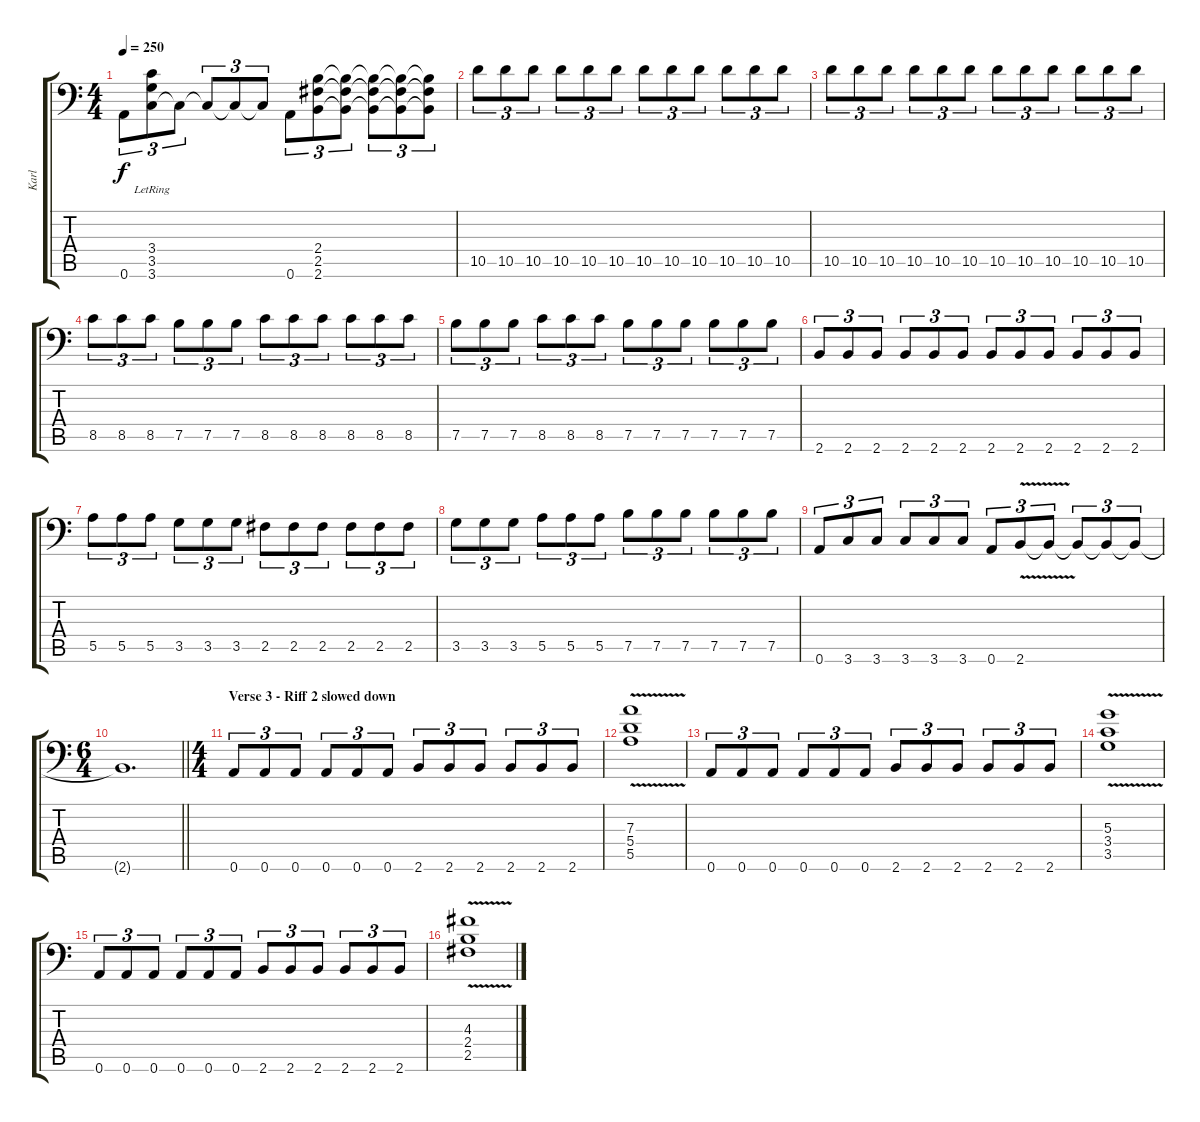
\track ("Karl" "Karl") {instrument distortionguitar}
\staff {score tabs}
\tuning (B3 Gb3 D3 A2 E2 A1) {hide}
\ts (4 4)
\tempo 250
\clef f4
\ks c
0.6.8{tu (3 2) dy f} (3.4{lr} 3.5{lr} 3.6{lr}).8{tu (3 2)} 3.6{t}.8{tu (3 2)} 3.6{t}.8{tu (3 2)} 3.6{t}.8{tu (3 2)} 3.6{t}.8{tu (3 2)} 0.6.8{tu (3 2)} (2.4 2.5 2.6).8{tu (3 2)} (2.4{t} 2.5{t} 2.6{t}).8{tu (3 2)} (2.4{t} 2.5{t} 2.6{t}).8{tu (3 2)} (2.4{t} 2.5{t} 2.6{t}).8{tu (3 2)} (2.4{t} 2.5{t} 2.6{t}).8{tu (3 2)} |
10.5.8{tu (3 2)} 10.5.8{tu (3 2)} 10.5.8{tu (3 2)} 10.5.8{tu (3 2)} 10.5.8{tu (3 2)} 10.5.8{tu (3 2)} 10.5.8{tu (3 2)} 10.5.8{tu (3 2)} 10.5.8{tu (3 2)} 10.5.8{tu (3 2)} 10.5.8{tu (3 2)} 10.5.8{tu (3 2)} |
10.5.8{tu (3 2)} 10.5.8{tu (3 2)} 10.5.8{tu (3 2)} 10.5.8{tu (3 2)} 10.5.8{tu (3 2)} 10.5.8{tu (3 2)} 10.5.8{tu (3 2)} 10.5.8{tu (3 2)} 10.5.8{tu (3 2)} 10.5.8{tu (3 2)} 10.5.8{tu (3 2)} 10.5.8{tu (3 2)} |
8.5.8{tu (3 2)} 8.5.8{tu (3 2)} 8.5.8{tu (3 2)} 7.5.8{tu (3 2)} 7.5.8{tu (3 2)} 7.5.8{tu (3 2)} 8.5.8{tu (3 2)} 8.5.8{tu (3 2)} 8.5.8{tu (3 2)} 8.5.8{tu (3 2)} 8.5.8{tu (3 2)} 8.5.8{tu (3 2)} |
7.5.8{tu (3 2)} 7.5.8{tu (3 2)} 7.5.8{tu (3 2)} 8.5.8{tu (3 2)} 8.5.8{tu (3 2)} 8.5.8{tu (3 2)} 7.5.8{tu (3 2)} 7.5.8{tu (3 2)} 7.5.8{tu (3 2)} 7.5.8{tu (3 2)} 7.5.8{tu (3 2)} 7.5.8{tu (3 2)} |
2.6.8{tu (3 2)} 2.6.8{tu (3 2)} 2.6.8{tu (3 2)} 2.6.8{tu (3 2)} 2.6.8{tu (3 2)} 2.6.8{tu (3 2)} 2.6.8{tu (3 2)} 2.6.8{tu (3 2)} 2.6.8{tu (3 2)} 2.6.8{tu (3 2)} 2.6.8{tu (3 2)} 2.6.8{tu (3 2)} |
5.5.8{tu (3 2)} 5.5.8{tu (3 2)} 5.5.8{tu (3 2)} 3.5.8{tu (3 2)} 3.5.8{tu (3 2)} 3.5.8{tu (3 2)} 2.5.8{tu (3 2)} 2.5.8{tu (3 2)} 2.5.8{tu (3 2)} 2.5.8{tu (3 2)} 2.5.8{tu (3 2)} 2.5.8{tu (3 2)} |
3.5.8{tu (3 2)} 3.5.8{tu (3 2)} 3.5.8{tu (3 2)} 5.5.8{tu (3 2)} 5.5.8{tu (3 2)} 5.5.8{tu (3 2)} 7.5.8{tu (3 2)} 7.5.8{tu (3 2)} 7.5.8{tu (3 2)} 7.5.8{tu (3 2)} 7.5.8{tu (3 2)} 7.5.8{tu (3 2)} |
0.6.8{tu (3 2)} 3.6.8{tu (3 2)} 3.6.8{tu (3 2)} 3.6.8{tu (3 2)} 3.6.8{tu (3 2)} 3.6.8{tu (3 2)} 0.6.8{tu (3 2)} 2.6{v}.8{tu (3 2)} 2.6{t}.8{tu (3 2)} 2.6{t}.8{tu (3 2)} 2.6{t}.8{tu (3 2)} 2.6{t}.8{tu (3 2)} |
\ts (6 4)
\barLineRight lightlight
2.6{t}.1{d} |
\ts (4 4)
\section ("" "Verse 3 - Riff 2 slowed down")
0.6.8{tu (3 2)} 0.6.8{tu (3 2)} 0.6.8{tu (3 2)} 0.6.8{tu (3 2)} 0.6.8{tu (3 2)} 0.6.8{tu (3 2)} 2.6.8{tu (3 2)} 2.6.8{tu (3 2)} 2.6.8{tu (3 2)} 2.6.8{tu (3 2)} 2.6.8{tu (3 2)} 2.6.8{tu (3 2)} |
(7.3{v} 5.4 5.5).1 |
0.6.8{tu (3 2)} 0.6.8{tu (3 2)} 0.6.8{tu (3 2)} 0.6.8{tu (3 2)} 0.6.8{tu (3 2)} 0.6.8{tu (3 2)} 2.6.8{tu (3 2)} 2.6.8{tu (3 2)} 2.6.8{tu (3 2)} 2.6.8{tu (3 2)} 2.6.8{tu (3 2)} 2.6.8{tu (3 2)} |
(5.3{v} 3.4 3.5).1 |
0.6.8{tu (3 2)} 0.6.8{tu (3 2)} 0.6.8{tu (3 2)} 0.6.8{tu (3 2)} 0.6.8{tu (3 2)} 0.6.8{tu (3 2)} 2.6.8{tu (3 2)} 2.6.8{tu (3 2)} 2.6.8{tu (3 2)} 2.6.8{tu (3 2)} 2.6.8{tu (3 2)} 2.6.8{tu (3 2)} |
(4.3{v} 2.4 2.5).1
